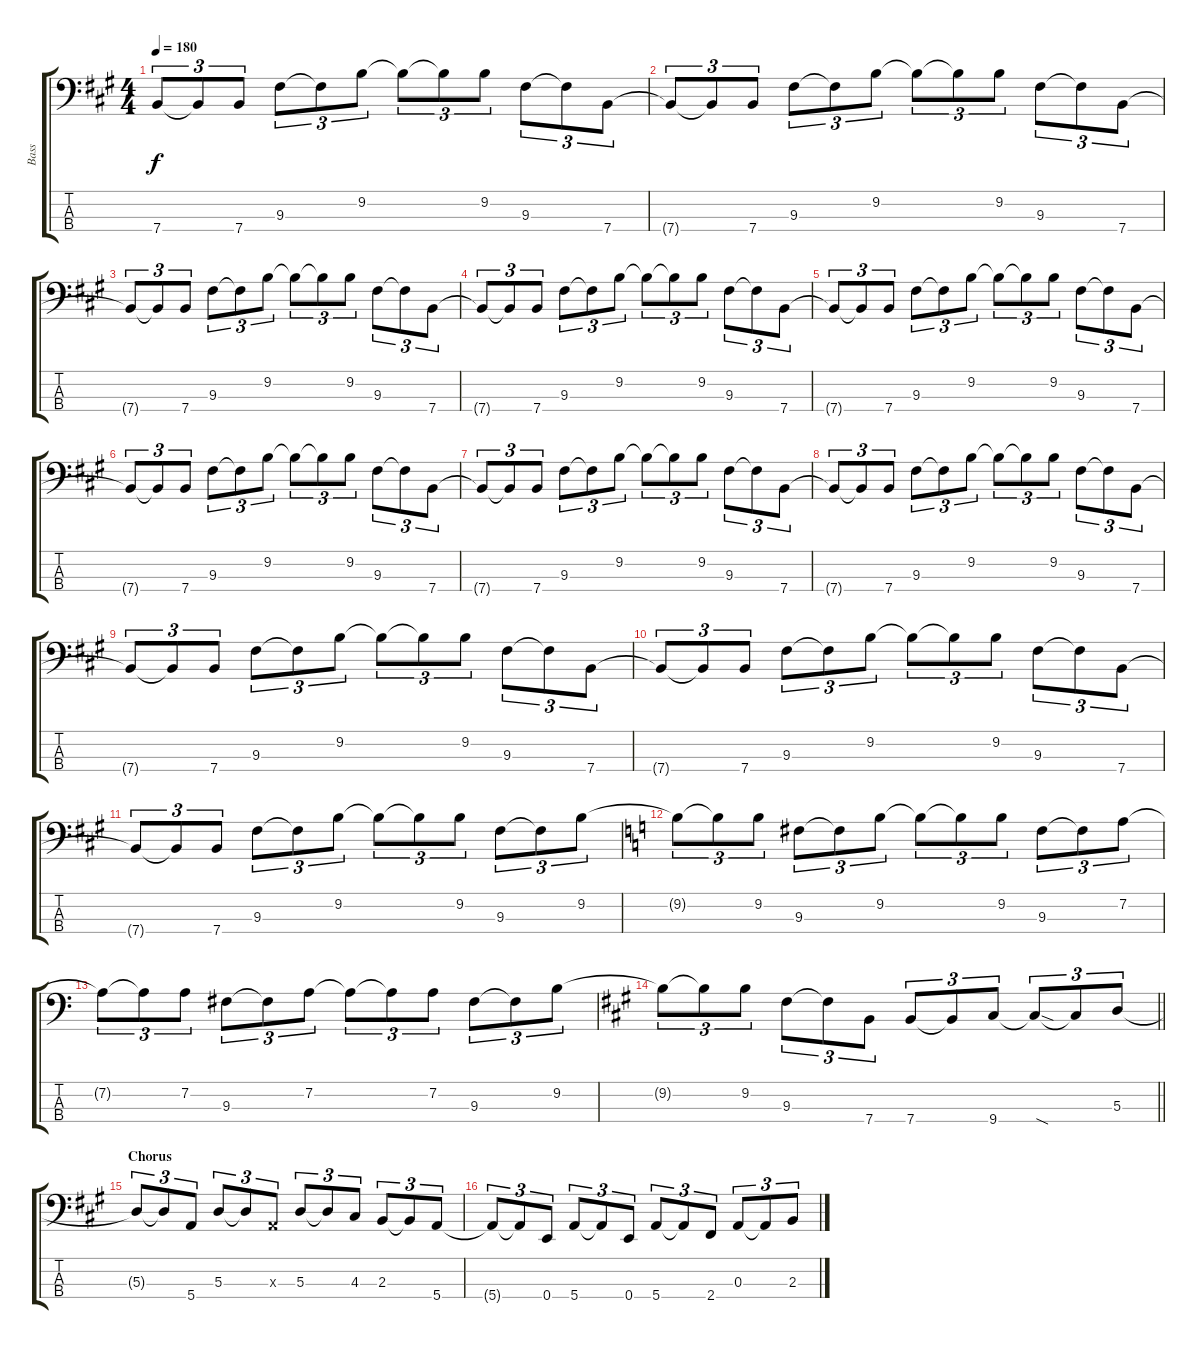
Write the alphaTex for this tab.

\track ("Bass" "Bass") {instrument electricbassfinger}
\staff {score tabs}
\tuning (G2 D2 A1 E1) {hide}
\ts (4 4)
\tempo 180
\clef f4
\ks a
7.4{t}.8{tu (3 2) dy f} 7.4{t}.8{tu (3 2)} 7.4.8{tu (3 2)} 9.3.8{tu (3 2)} 9.3{t}.8{tu (3 2)} 9.2.8{tu (3 2)} 9.2{t}.8{tu (3 2)} 9.2{t}.8{tu (3 2)} 9.2.8{tu (3 2)} 9.3.8{tu (3 2)} 9.3{t}.8{tu (3 2)} 7.4.8{tu (3 2)} |
7.4{t}.8{tu (3 2)} 7.4{t}.8{tu (3 2)} 7.4.8{tu (3 2)} 9.3.8{tu (3 2)} 9.3{t}.8{tu (3 2)} 9.2.8{tu (3 2)} 9.2{t}.8{tu (3 2)} 9.2{t}.8{tu (3 2)} 9.2.8{tu (3 2)} 9.3.8{tu (3 2)} 9.3{t}.8{tu (3 2)} 7.4.8{tu (3 2)} |
7.4{t}.8{tu (3 2)} 7.4{t}.8{tu (3 2)} 7.4.8{tu (3 2)} 9.3.8{tu (3 2)} 9.3{t}.8{tu (3 2)} 9.2.8{tu (3 2)} 9.2{t}.8{tu (3 2)} 9.2{t}.8{tu (3 2)} 9.2.8{tu (3 2)} 9.3.8{tu (3 2)} 9.3{t}.8{tu (3 2)} 7.4.8{tu (3 2)} |
7.4{t}.8{tu (3 2)} 7.4{t}.8{tu (3 2)} 7.4.8{tu (3 2)} 9.3.8{tu (3 2)} 9.3{t}.8{tu (3 2)} 9.2.8{tu (3 2)} 9.2{t}.8{tu (3 2)} 9.2{t}.8{tu (3 2)} 9.2.8{tu (3 2)} 9.3.8{tu (3 2)} 9.3{t}.8{tu (3 2)} 7.4.8{tu (3 2)} |
7.4{t}.8{tu (3 2)} 7.4{t}.8{tu (3 2)} 7.4.8{tu (3 2)} 9.3.8{tu (3 2)} 9.3{t}.8{tu (3 2)} 9.2.8{tu (3 2)} 9.2{t}.8{tu (3 2)} 9.2{t}.8{tu (3 2)} 9.2.8{tu (3 2)} 9.3.8{tu (3 2)} 9.3{t}.8{tu (3 2)} 7.4.8{tu (3 2)} |
7.4{t}.8{tu (3 2)} 7.4{t}.8{tu (3 2)} 7.4.8{tu (3 2)} 9.3.8{tu (3 2)} 9.3{t}.8{tu (3 2)} 9.2.8{tu (3 2)} 9.2{t}.8{tu (3 2)} 9.2{t}.8{tu (3 2)} 9.2.8{tu (3 2)} 9.3.8{tu (3 2)} 9.3{t}.8{tu (3 2)} 7.4.8{tu (3 2)} |
7.4{t}.8{tu (3 2)} 7.4{t}.8{tu (3 2)} 7.4.8{tu (3 2)} 9.3.8{tu (3 2)} 9.3{t}.8{tu (3 2)} 9.2.8{tu (3 2)} 9.2{t}.8{tu (3 2)} 9.2{t}.8{tu (3 2)} 9.2.8{tu (3 2)} 9.3.8{tu (3 2)} 9.3{t}.8{tu (3 2)} 7.4.8{tu (3 2)} |
7.4{t}.8{tu (3 2)} 7.4{t}.8{tu (3 2)} 7.4.8{tu (3 2)} 9.3.8{tu (3 2)} 9.3{t}.8{tu (3 2)} 9.2.8{tu (3 2)} 9.2{t}.8{tu (3 2)} 9.2{t}.8{tu (3 2)} 9.2.8{tu (3 2)} 9.3.8{tu (3 2)} 9.3{t}.8{tu (3 2)} 7.4.8{tu (3 2)} |
7.4{t}.8{tu (3 2)} 7.4{t}.8{tu (3 2)} 7.4.8{tu (3 2)} 9.3.8{tu (3 2)} 9.3{t}.8{tu (3 2)} 9.2.8{tu (3 2)} 9.2{t}.8{tu (3 2)} 9.2{t}.8{tu (3 2)} 9.2.8{tu (3 2)} 9.3.8{tu (3 2)} 9.3{t}.8{tu (3 2)} 7.4.8{tu (3 2)} |
7.4{t}.8{tu (3 2)} 7.4{t}.8{tu (3 2)} 7.4.8{tu (3 2)} 9.3.8{tu (3 2)} 9.3{t}.8{tu (3 2)} 9.2.8{tu (3 2)} 9.2{t}.8{tu (3 2)} 9.2{t}.8{tu (3 2)} 9.2.8{tu (3 2)} 9.3.8{tu (3 2)} 9.3{t}.8{tu (3 2)} 7.4.8{tu (3 2)} |
7.4{t}.8{tu (3 2)} 7.4{t}.8{tu (3 2)} 7.4.8{tu (3 2)} 9.3.8{tu (3 2)} 9.3{t}.8{tu (3 2)} 9.2.8{tu (3 2)} 9.2{t}.8{tu (3 2)} 9.2{t}.8{tu (3 2)} 9.2.8{tu (3 2)} 9.3.8{tu (3 2)} 9.3{t}.8{tu (3 2)} 9.2.8{tu (3 2)} |
\ks c
9.2{t}.8{tu (3 2)} 9.2{t}.8{tu (3 2)} 9.2.8{tu (3 2)} 9.3.8{tu (3 2)} 9.3{t}.8{tu (3 2)} 9.2.8{tu (3 2)} 9.2{t}.8{tu (3 2)} 9.2{t}.8{tu (3 2)} 9.2.8{tu (3 2)} 9.3.8{tu (3 2)} 9.3{t}.8{tu (3 2)} 7.2.8{tu (3 2)} |
7.2{t}.8{tu (3 2)} 7.2{t}.8{tu (3 2)} 7.2.8{tu (3 2)} 9.3.8{tu (3 2)} 9.3{t}.8{tu (3 2)} 7.2.8{tu (3 2)} 7.2{t}.8{tu (3 2)} 7.2{t}.8{tu (3 2)} 7.2.8{tu (3 2)} 9.3.8{tu (3 2)} 9.3{t}.8{tu (3 2)} 9.2.8{tu (3 2)} |
\barLineRight lightlight
\ks a
9.2{t}.8{tu (3 2)} 9.2{t}.8{tu (3 2)} 9.2.8{tu (3 2)} 9.3.8{tu (3 2)} 9.3{t}.8{tu (3 2)} 7.4.8{tu (3 2)} 7.4.8{tu (3 2)} 7.4{t}.8{tu (3 2)} 9.4.8{tu (3 2)} 9.4{sod t}.8{tu (3 2)} 9.4{t}.8{tu (3 2)} 5.3.8{tu (3 2)} |
\section ("" "Chorus")
5.3{t}.8{tu (3 2)} 5.3{t}.8{tu (3 2)} 5.4.8{tu (3 2)} 5.3.8{tu (3 2)} 5.3{t}.8{tu (3 2)} 0.3{x}.8{tu (3 2)} 5.3.8{tu (3 2)} 5.3{t}.8{tu (3 2)} 4.3.8{tu (3 2)} 2.3.8{tu (3 2)} 2.3{t}.8{tu (3 2)} 5.4.8{tu (3 2)} |
5.4{t}.8{tu (3 2)} 5.4{t}.8{tu (3 2)} 0.4.8{tu (3 2)} 5.4.8{tu (3 2)} 5.4{t}.8{tu (3 2)} 0.4.8{tu (3 2)} 5.4.8{tu (3 2)} 5.4{t}.8{tu (3 2)} 2.4.8{tu (3 2)} 0.3.8{tu (3 2)} 0.3{t}.8{tu (3 2)} 2.3.8{tu (3 2)}
